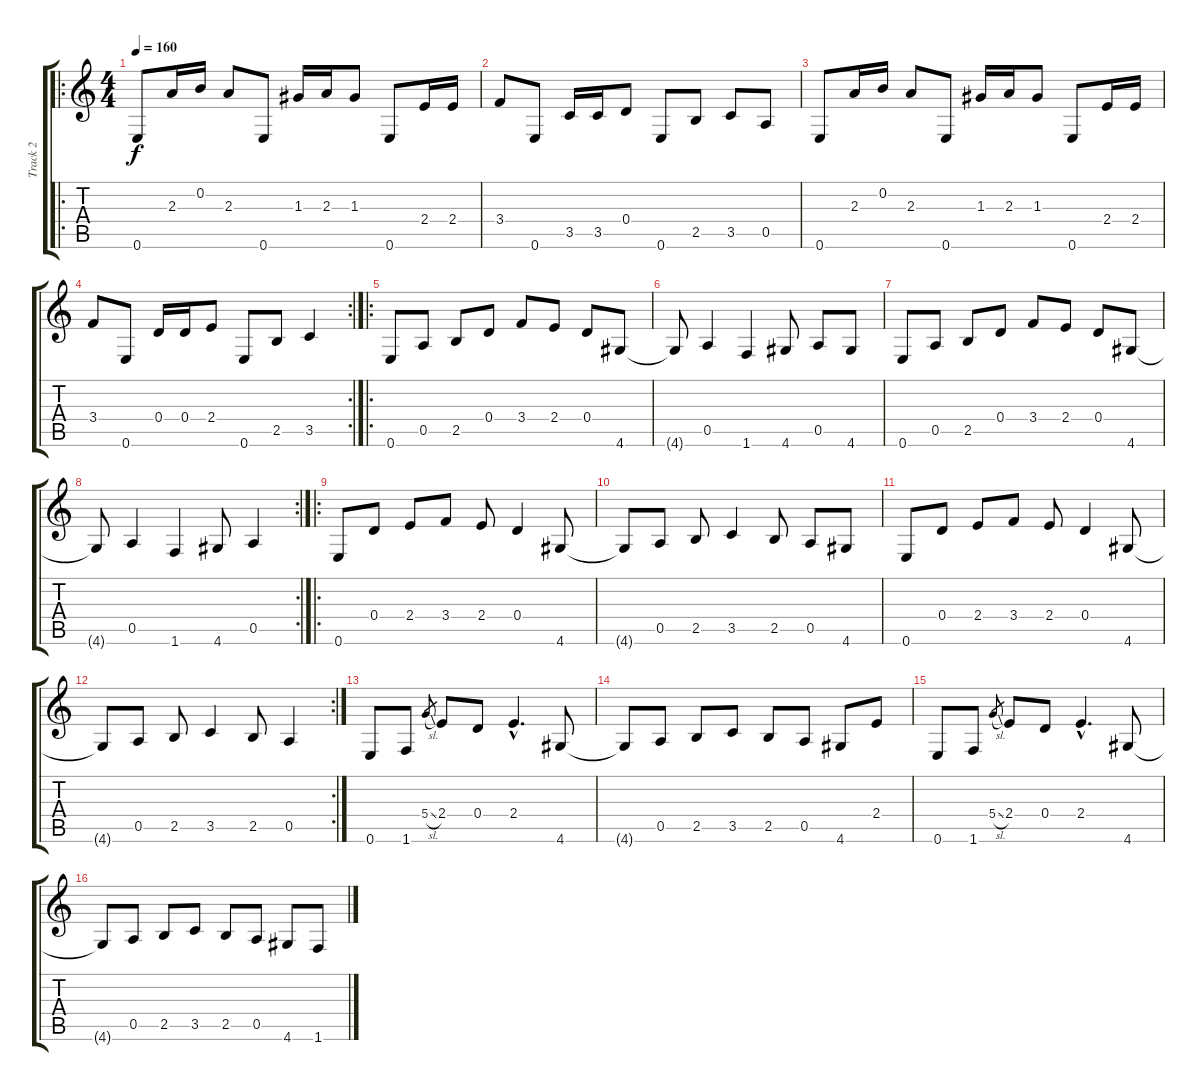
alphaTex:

\track ("Track 2" "Track 2") {instrument distortionguitar}
\staff {score tabs}
\tuning (E4 B3 G3 D3 A2 E2) {hide}
\ro
\ts (4 4)
\tempo 160
\clef g2
\ks c
0.6.8{dy f} 2.3.16 0.2.16 2.3.8 0.6.8 1.3.16 2.3.16 1.3.8 0.6.8 2.4.16 2.4.16 |
3.4.8 0.6.8 3.5.16 3.5.16 0.4.8 0.6.8 2.5.8 3.5.8 0.5.8 |
0.6.8 2.3.16 0.2.16 2.3.8 0.6.8 1.3.16 2.3.16 1.3.8 0.6.8 2.4.16 2.4.16 |
\rc 2
3.4.8 0.6.8 0.4.16 0.4.16 2.4.8 0.6.8 2.5.8 3.5.4 |
\ro
0.6.8 0.5.8 2.5.8 0.4.8 3.4.8 2.4.8 0.4.8 4.6.8 |
4.6{t}.8 0.5.4 1.6.4 4.6.8 0.5.8 4.6.8 |
0.6.8 0.5.8 2.5.8 0.4.8 3.4.8 2.4.8 0.4.8 4.6.8 |
\rc 2
4.6{t}.8 0.5.4 1.6.4 4.6.8 0.5.4 |
\ro
0.6.8 0.4.8 2.4.8 3.4.8 2.4.8 0.4.4 4.6.8 |
4.6{t}.8 0.5.8 2.5.8 3.5.4 2.5.8 0.5.8 4.6.8 |
0.6.8 0.4.8 2.4.8 3.4.8 2.4.8 0.4.4 4.6.8 |
\rc 2
4.6{t}.8 0.5.8 2.5.8 3.5.4 2.5.8 0.5.4 |
0.6.8 1.6.8 5.4{sl}.8{gr} 2.4.8 0.4.8 2.4{hac}.4{d} 4.6.8 |
4.6{t}.8 0.5.8 2.5.8 3.5.8 2.5.8 0.5.8 4.6.8 2.4.8 |
0.6.8 1.6.8 5.4{sl}.8{gr} 2.4.8 0.4.8 2.4{hac}.4{d} 4.6.8 |
4.6{t}.8 0.5.8 2.5.8 3.5.8 2.5.8 0.5.8 4.6.8 1.6.8
